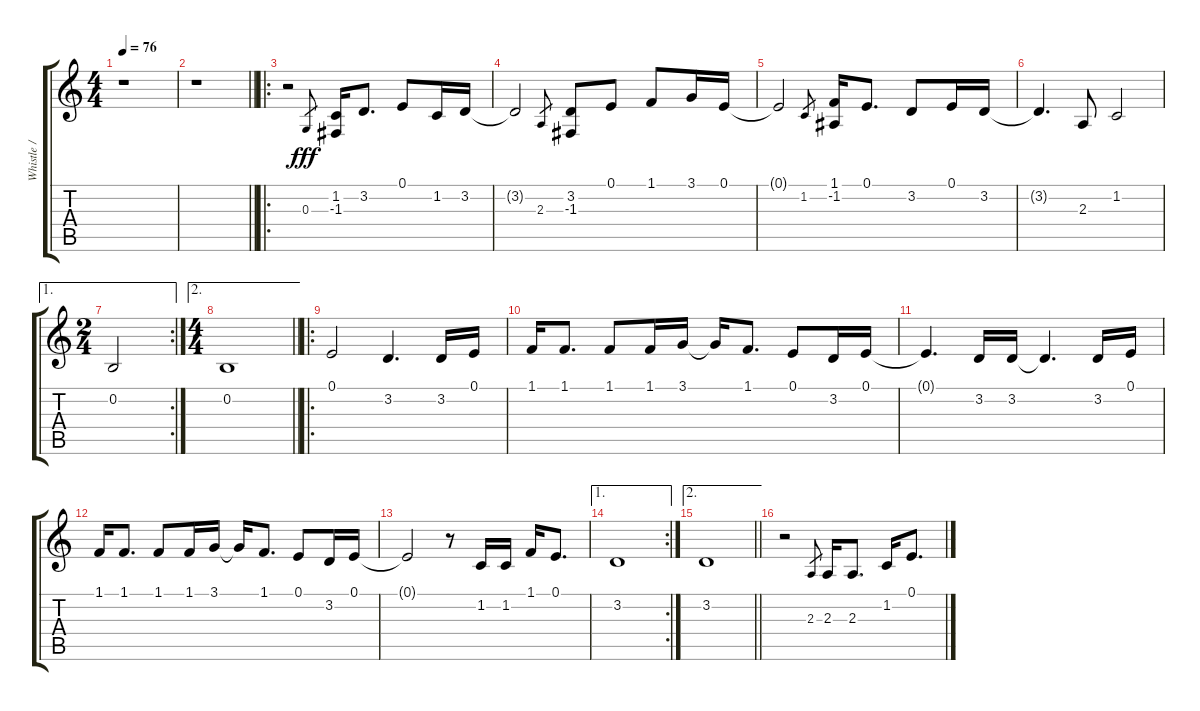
\track ("Whistle / Vocal" "Whistle / ") {instrument lead2sawtooth}
\staff {score tabs}
\tuning (E4 B3 G3 D3 A2 E2) {hide}
\ts (4 4)
\tempo 76
\clef g2
\ks c
r.1{dy fff} |
\barLineRight lightlight
r.1 |
\ro
r.2 0.3.8{gr} (1.2 -1.3).16 3.2.8{d} 0.1.8 1.2.16 3.2.16 |
3.2{t}.2 2.3.8{gr} (3.2 -1.3).8 0.1.8 1.1.8 3.1.16 0.1.16 |
0.1{t}.2 1.2.8{gr} (1.1 -1.2).16 0.1.8{d} 3.2.8 0.1.16 3.2.16 |
3.2{t}.4{d} 2.3.8 1.2.2 |
\ae 1
\rc 2
\ts (2 4)
0.2.2 |
\ae 2
\ts (4 4)
\barLineRight lightlight
0.2.1 |
\ro
0.1.2 3.2.4{d} 3.2.16 0.1.16 |
1.1.16 1.1.8{d} 1.1.8 1.1.16 3.1.16 3.1{t}.16 1.1.8{d} 0.1.8 3.2.16 0.1.16 |
0.1{t}.4{d} 3.2.16 3.2.16 3.2{t}.4{d} 3.2.16 0.1.16 |
1.1.16 1.1.8{d} 1.1.8 1.1.16 3.1.16 3.1{t}.16 1.1.8{d} 0.1.8 3.2.16 0.1.16 |
0.1{t}.2 r.8 1.2.16 1.2.16 1.1.16 0.1.8{d} |
\ae 1
\rc 2
3.2.1 |
\ae 2
\barLineRight lightlight
3.2.1 |
r.2 2.3.8{gr} 2.3.16 2.3.8{d} 1.2.16 0.1.8{d}
